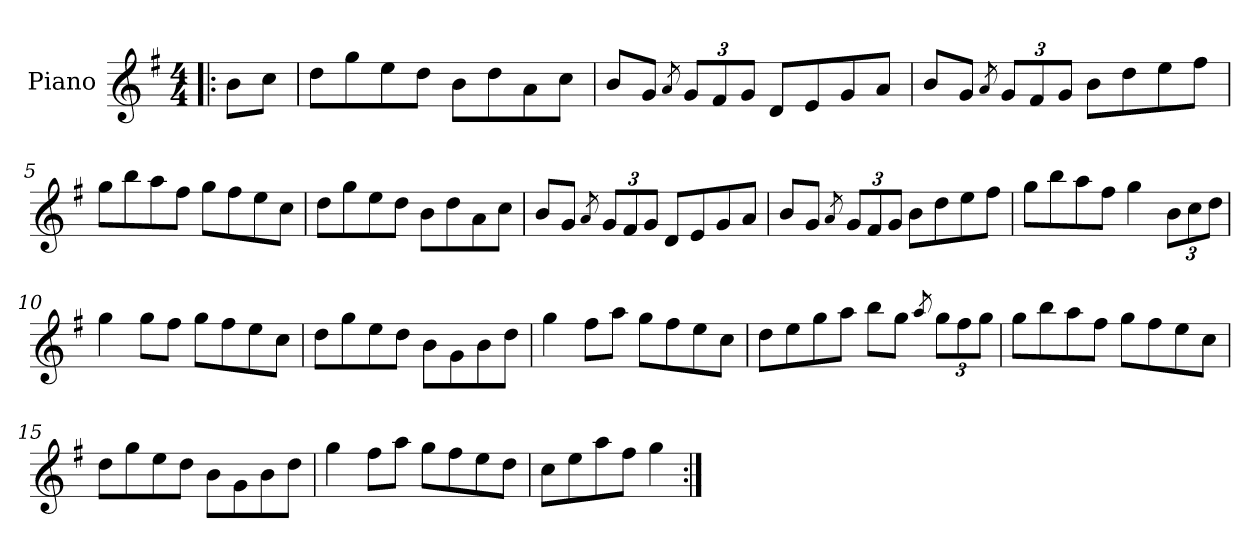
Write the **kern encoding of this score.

**kern
*part1
*staff1
*I"Piano
*I'Pno
*clefG2
*k[f#]
*G:
*M4/4
=1!|:
8b\L
8cc\J
=2
8dd\L
8gg\
8ee\
8dd\J
8b\L
8dd\
8a\
8cc\J
=3
8b/L
8g/J
8qa/
12g/L
12f#/
12g/J
8d/L
8e/
8g/
8a/J
=4
8b/L
8g/J
8qa/
12g/L
12f#/
12g/J
8b\L
8dd\
8ee\
8ff#\J
!!LO:LB:g=z
=5
8gg\L
8bb\
8aa\
8ff#\J
8gg\L
8ff#\
8ee\
8cc\J
=6
8dd\L
8gg\
8ee\
8dd\J
8b\L
8dd\
8a\
8cc\J
=7
8b/L
8g/J
8qa/
12g/L
12f#/
12g/J
8d/L
8e/
8g/
8a/J
=8
8b/L
8g/J
8qa/
12g/L
12f#/
12g/J
8b\L
8dd\
8ee\
8ff#\J
!!LO:LB:g=z
=9
8gg\L
8bb\
8aa\
8ff#\J
4gg\
12b\L
12cc\
12dd\J
=10
4gg\
8gg\L
8ff#\J
8gg\L
8ff#\
8ee\
8cc\J
=11
8dd\L
8gg\
8ee\
8dd\J
8b\L
8g\
8b\
8dd\J
=12
4gg\
8ff#\L
8aa\J
8gg\L
8ff#\
8ee\
8cc\J
!!LO:LB:g=z
=13
8dd\L
8ee\
8gg\
8aa\J
8bb\L
8gg\J
8qaa/
12gg\L
12ff#\
12gg\J
=14
8gg\L
8bb\
8aa\
8ff#\J
8gg\L
8ff#\
8ee\
8cc\J
=15
8dd\L
8gg\
8ee\
8dd\J
8b\L
8g\
8b\
8dd\J
=16
4gg\
8ff#\L
8aa\J
8gg\L
8ff#\
8ee\
8dd\J
!!LO:LB:g=z
=17
8cc\L
8ee\
8aa\
8ff#\J
4gg\
=:|!
*-
